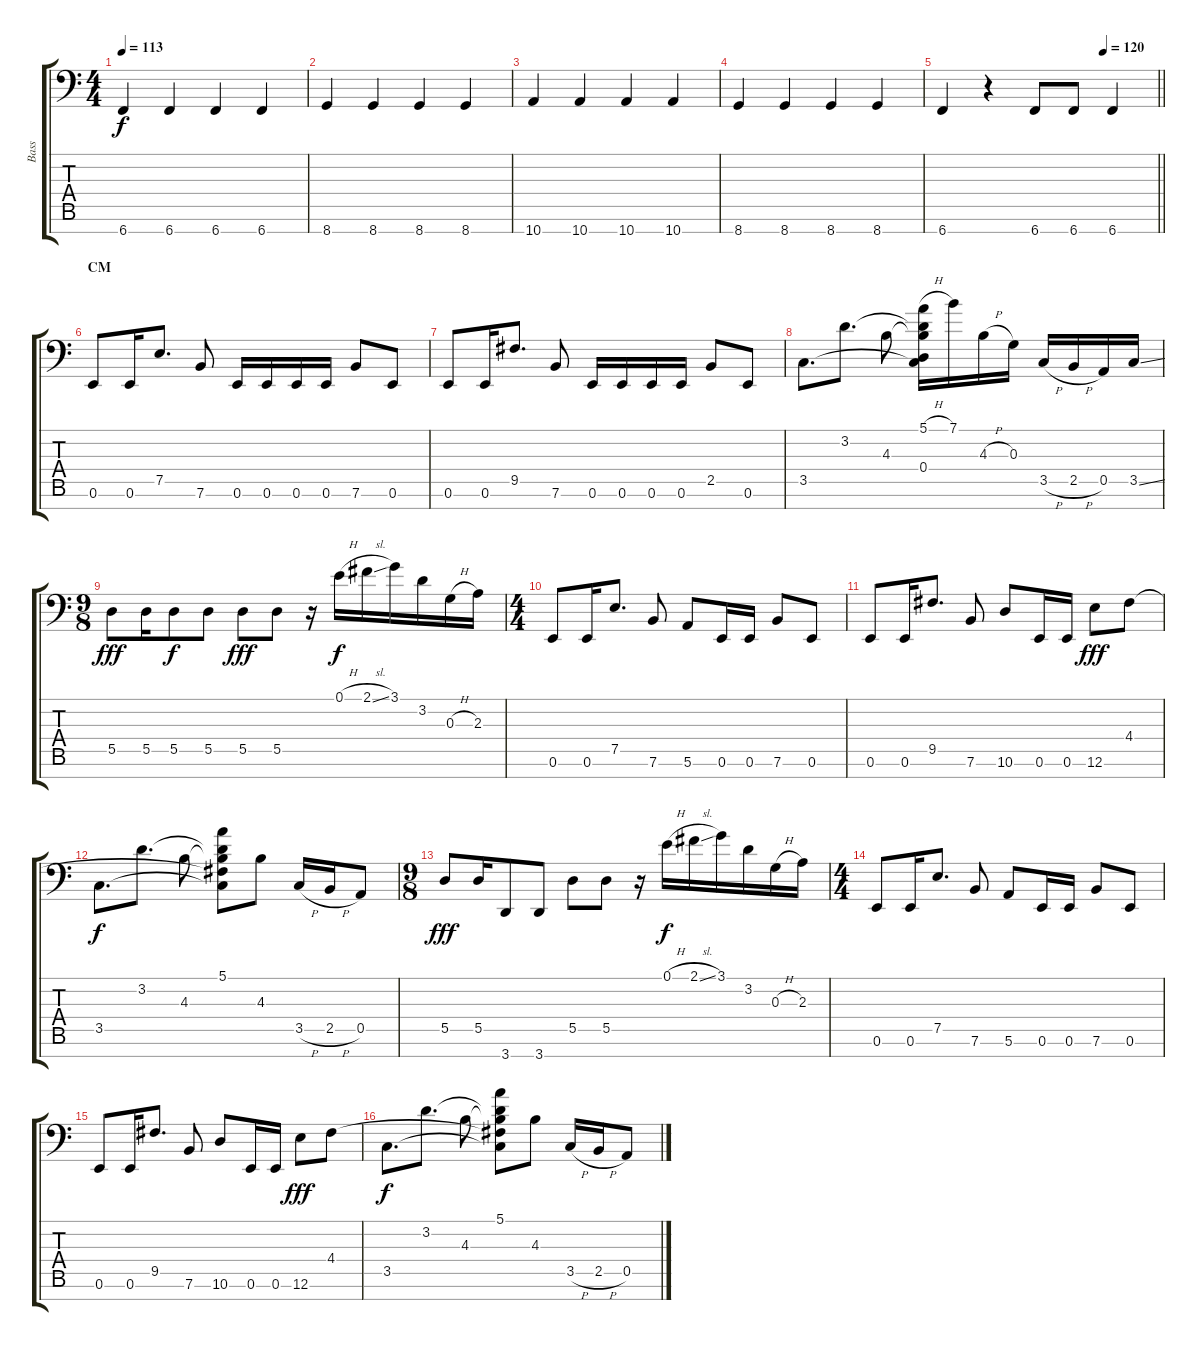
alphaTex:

\track ("Bass" "Bass") {instrument slapbass1}
\staff {score tabs}
\tuning (E3 B2 G2 D2 A1 E1 B0) {hide}
\ts (4 4)
\tempo 113
\clef f4
\ks c
6.7.4{dy f} 6.7.4 6.7.4 6.7.4 |
8.7.4 8.7.4 8.7.4 8.7.4 |
10.7.4 10.7.4 10.7.4 10.7.4 |
8.7.4 8.7.4 8.7.4 8.7.4 |
\tempo (120 0.75)
\barLineRight lightlight
6.7.4 r.4 6.7.8 6.7.8 6.7.4 |
\section ("" "CM")
0.6.8{volume 16 instrument electricbassfinger} 0.6.16 7.5.8{d} 7.6.8 0.6.16 0.6.16 0.6.16 0.6.16 7.6.8 0.6.8 |
0.6.8 0.6.16 9.5.8{d} 7.6.8 0.6.16 0.6.16 0.6.16 0.6.16 2.5.8 0.6.8 |
3.5.8{d} 3.2.8{d} 4.3.8 (5.1{h} 3.2{t} 4.3{t} 0.4 3.5{t}).16 7.1.16 4.3{h}.16 0.3.16 3.5{h}.16 2.5{h}.16 0.5.16 3.5{ss}.16 |
\ts (9 8)
5.5.8{dy fff} 5.5.16 5.5.8{dy f} 5.5.8 5.5.8{dy fff} 5.5.8 r.16 0.1{h}.16{dy f} 2.1{sl}.16 3.1.16 3.2.16 0.3{h}.16 2.3.16 |
\ts (4 4)
0.6.8 0.6.16 7.5.8{d} 7.6.8 5.6.8 0.6.16 0.6.16 7.6.8 0.6.8 |
0.6.8 0.6.16 9.5.8{d} 7.6.8 10.6.8 0.6.16 0.6.16 12.6.8{dy fff} 4.4.8 |
3.5.8{d dy f} 3.2.8{d} 4.3.8 (5.1 3.2{t} 4.3{t} 4.4{t} 3.5{t}).8 4.3.8 3.5{h}.16 2.5{h}.16 0.5.8 |
\ts (9 8)
5.5.8{dy fff} 5.5.16 3.7.8 3.7.8 5.5.8 5.5.8 r.16 0.1{h}.16{dy f} 2.1{sl}.16 3.1.16 3.2.16 0.3{h}.16 2.3.16 |
\ts (4 4)
0.6.8 0.6.16 7.5.8{d} 7.6.8 5.6.8 0.6.16 0.6.16 7.6.8 0.6.8 |
0.6.8 0.6.16 9.5.8{d} 7.6.8 10.6.8 0.6.16 0.6.16 12.6.8{dy fff} 4.4.8 |
3.5.8{d dy f} 3.2.8{d} 4.3.8 (5.1 3.2{t} 4.3{t} 4.4{t} 3.5{t}).8 4.3.8 3.5{h}.16 2.5{h}.16 0.5.8
